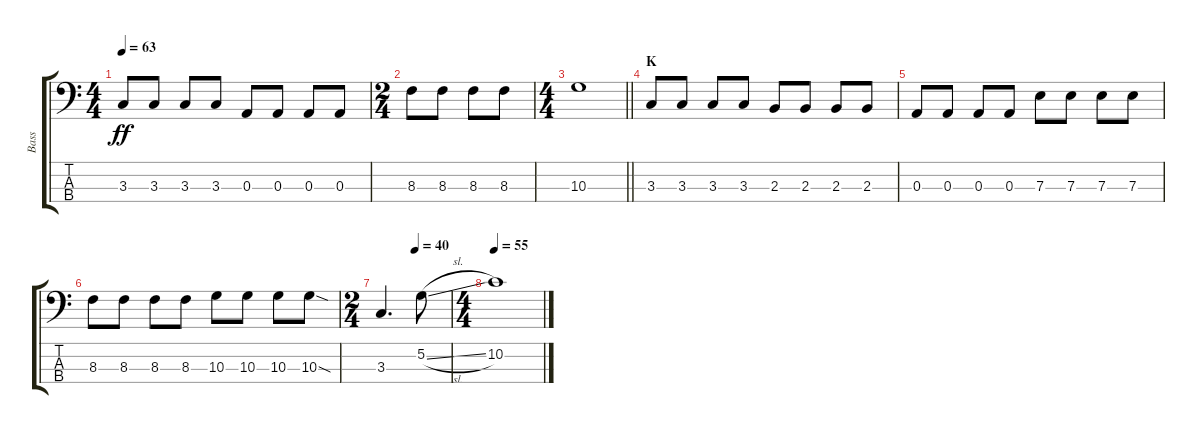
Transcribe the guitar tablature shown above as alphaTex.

\track ("Bass" "Bass") {instrument electricbassfinger}
\staff {score tabs}
\tuning (G2 D2 A1 E1) {hide}
\ts (4 4)
\tempo 63
\clef f4
\ks c
3.3.8{dy ff} 3.3.8 3.3.8 3.3.8 0.3.8 0.3.8 0.3.8 0.3.8 |
\ts (2 4)
8.3.8 8.3.8 8.3.8 8.3.8 |
\ts (4 4)
\barLineRight lightlight
10.3.1 |
\section ("" "K")
3.3.8 3.3.8 3.3.8 3.3.8 2.3.8 2.3.8 2.3.8 2.3.8 |
0.3.8 0.3.8 0.3.8 0.3.8 7.3.8 7.3.8 7.3.8 7.3.8 |
8.3.8 8.3.8 8.3.8 8.3.8 10.3.8 10.3.8 10.3.8 10.3{sod}.8 |
\ts (2 4)
\tempo (40 0.5)
3.3.4{d} 5.2{sl}.8 |
\ts (4 4)
\tempo 55
10.2.1
